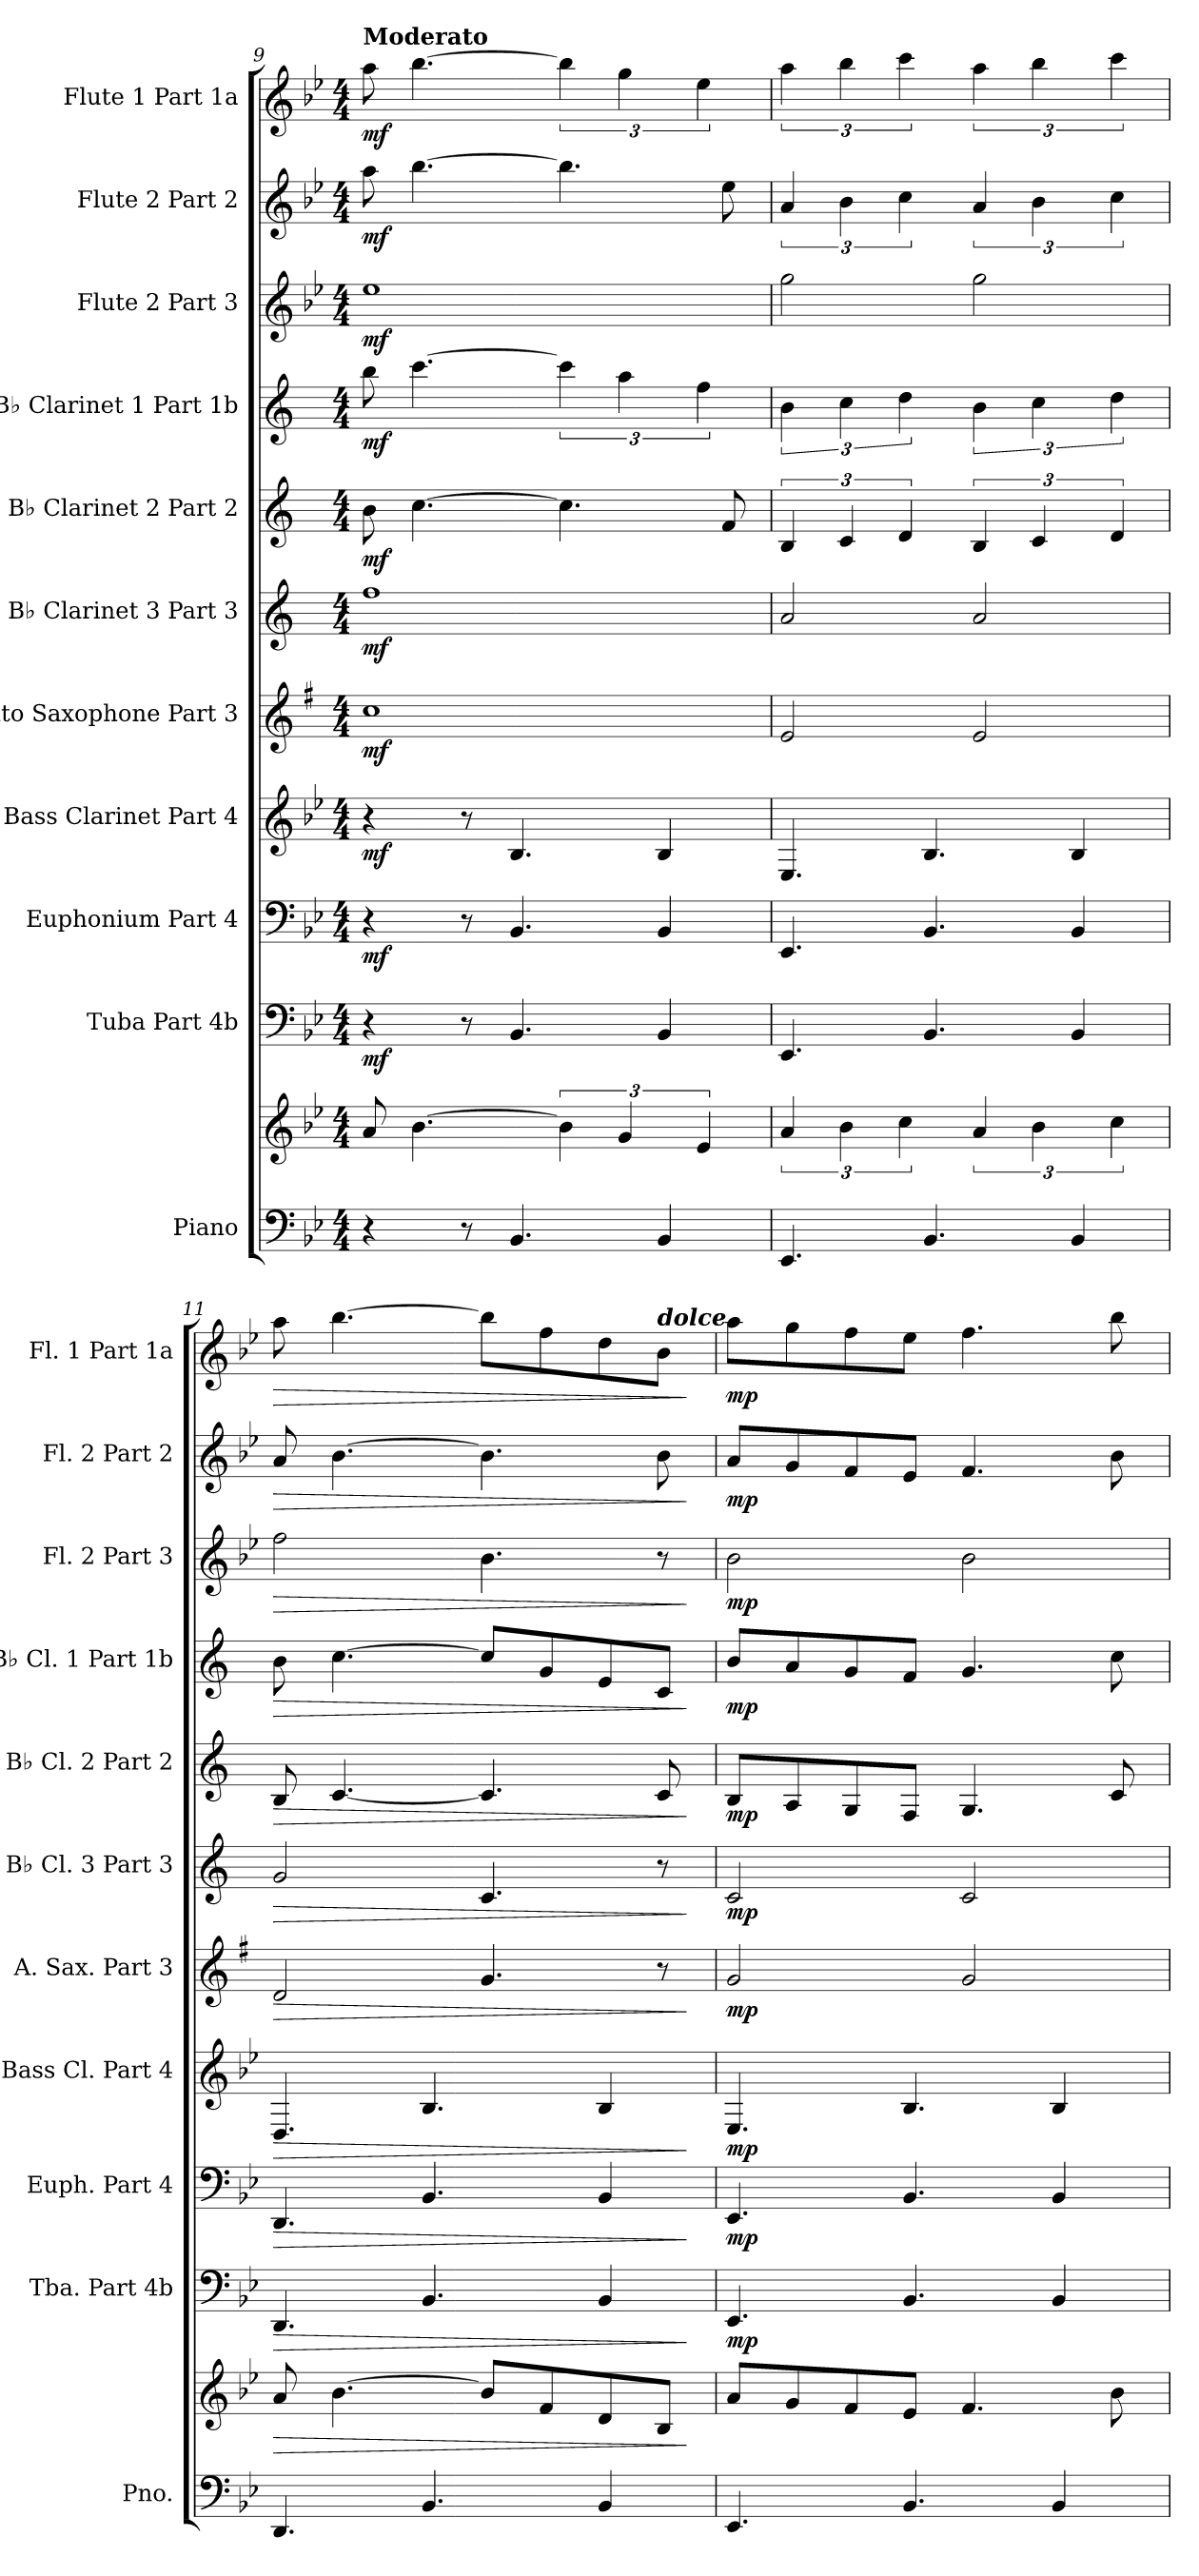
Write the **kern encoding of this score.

**kern	**kern	**dynam	**kern	**dynam	**kern	**dynam	**kern	**dynam	**kern	**dynam	**kern	**dynam	**kern	**dynam	**kern	**dynam	**kern	**dynam	**kern	**dynam	**kern	**dynam
*part11	*part11	*part11	*part10	*part10	*part9	*part9	*part8	*part8	*part7	*part7	*part6	*part6	*part5	*part5	*part4	*part4	*part3	*part3	*part2	*part2	*part1	*part1
*staff12	*staff11	*staff11/12	*staff10	*staff10	*staff9	*staff9	*staff8	*staff8	*staff7	*staff7	*staff6	*staff6	*staff5	*staff5	*staff4	*staff4	*staff3	*staff3	*staff2	*staff2	*staff1	*staff1
*I"Piano	*	*	*I"Tuba Part 4b	*	*I"Euphonium Part 4	*	*I"Bass Clarinet Part 4	*	*I"Alto Saxophone Part 3	*	*I"B♭ Clarinet 3 Part 3	*	*I"B♭ Clarinet 2 Part 2	*	*I"B♭ Clarinet 1 Part 1b	*	*I"Flute 2 Part 3	*	*I"Flute 2 Part 2	*	*I"Flute 1 Part 1a	*
*I'Pno.	*	*	*I'Tba. Part 4b	*	*I'Euph. Part 4	*	*I'Bass Cl. Part 4	*	*I'A. Sax. Part 3	*	*I'B♭ Cl. 3 Part 3	*	*I'B♭ Cl. 2 Part 2	*	*I'B♭ Cl. 1 Part 1b	*	*I'Fl. 2 Part 3	*	*I'Fl. 2 Part 2	*	*I'Fl. 1 Part 1a	*
!!LO:PB:g=z
*clefF4	*clefG2	*	*clefF4	*	*clefF4	*	*clefG2	*	*clefG2	*	*clefG2	*	*clefG2	*	*clefG2	*	*clefG2	*	*clefG2	*	*clefG2	*
*	*	*	*	*	*	*	*ITrd8c14	*	*ITrd5c9	*	*ITrd1c2	*	*ITrd1c2	*	*ITrd1c2	*	*	*	*	*	*	*
*k[b-e-]	*k[b-e-]	*	*k[b-e-]	*	*k[b-e-]	*	*k[b-e-]	*	*k[b-e-]	*	*k[b-e-]	*	*k[b-e-]	*	*k[b-e-]	*	*k[b-e-]	*	*k[b-e-]	*	*k[b-e-]	*
*M4/4	*M4/4	*	*M4/4	*	*M4/4	*	*M4/4	*	*M4/4	*	*M4/4	*	*M4/4	*	*M4/4	*	*M4/4	*	*M4/4	*	*M4/4	*
*MM90	*MM90	*	*MM90	*	*MM90	*	*MM90	*	*MM90	*	*MM90	*	*MM90	*	*MM90	*	*MM90	*	*MM90	*	*MM90	*
=9	=9	=9	=9	=9	=9	=9	=9	=9	=9	=9	=9	=9	=9	=9	=9	=9	=9	=9	=9	=9	=9	=9
!	!	!	!	!	!	!	!	!	!	!	!	!	!	!	!	!	!	!	!	!	!LO:TX:a:B:t=Moderato	!
!	!	!LO:DY:b=2	!	!	!	!	!	!	!	!	!	!	!	!	!	!	!	!	!	!	!	!
!	!	!LO:DY:n=1:b	!	!LO:DY:b	!	!LO:DY:b	!	!LO:DY:b	!	!LO:DY:b	!	!LO:DY:b	!	!LO:DY:b	!	!LO:DY:b	!	!LO:DY:b	!	!LO:DY:b	!	!LO:DY:b
4r	8a/	mf mf	4r	mf	4r	mf	4r	mf	1e-	mf	1ee-	mf	8a\	mf	8aa\	mf	1ee-	mf	8aa\	mf	8aa\	mf
.	[4.b-\	.	.	.	.	.	.	.	.	.	.	.	[4.b-\	.	[4.bb-\	.	.	.	[4.bb-\	.	[4.bb-\	.
8r	.	.	8r	.	8r	.	8r	.	.	.	.	.	.	.	.	.	.	.	.	.	.	.
4.BB-/	.	.	4.BB-/	.	4.BB-/	.	4.BB-/	.	.	.	.	.	.	.	.	.	.	.	.	.	.	.
.	6b-\]	.	.	.	.	.	.	.	.	.	.	.	4.b-\]	.	6bb-\]	.	.	.	4.bb-\]	.	6bb-\]	.
.	6g/	.	.	.	.	.	.	.	.	.	.	.	.	.	6gg\	.	.	.	.	.	6gg\	.
4BB-/	.	.	4BB-/	.	4BB-/	.	4BB-/	.	.	.	.	.	.	.	.	.	.	.	.	.	.	.
.	6e-/	.	.	.	.	.	.	.	.	.	.	.	.	.	6ee-\	.	.	.	.	.	6ee-\	.
.	.	.	.	.	.	.	.	.	.	.	.	.	8e-/	.	.	.	.	.	8ee-\	.	.	.
=10	=10	=10	=10	=10	=10	=10	=10	=10	=10	=10	=10	=10	=10	=10	=10	=10	=10	=10	=10	=10	=10	=10
4.EE-/	6a/	.	4.EE-/	.	4.EE-/	.	4.EE-/	.	2G/	.	2g/	.	6A/	.	6a\	.	2gg\	.	6a/	.	6aa\	.
.	6b-\	.	.	.	.	.	.	.	.	.	.	.	6B-/	.	6b-\	.	.	.	6b-\	.	6bb-\	.
.	6cc\	.	.	.	.	.	.	.	.	.	.	.	6c/	.	6cc\	.	.	.	6cc\	.	6ccc\	.
4.BB-/	.	.	4.BB-/	.	4.BB-/	.	4.BB-/	.	.	.	.	.	.	.	.	.	.	.	.	.	.	.
.	6a/	.	.	.	.	.	.	.	2G/	.	2g/	.	6A/	.	6a\	.	2gg\	.	6a/	.	6aa\	.
.	6b-\	.	.	.	.	.	.	.	.	.	.	.	6B-/	.	6b-\	.	.	.	6b-\	.	6bb-\	.
4BB-/	.	.	4BB-/	.	4BB-/	.	4BB-/	.	.	.	.	.	.	.	.	.	.	.	.	.	.	.
.	6cc\	.	.	.	.	.	.	.	.	.	.	.	6c/	.	6cc\	.	.	.	6cc\	.	6ccc\	.
=11	=11	=11	=11	=11	=11	=11	=11	=11	=11	=11	=11	=11	=11	=11	=11	=11	=11	=11	=11	=11	=11	=11
!	!	!LO:HP:b	!	!LO:HP:b	!	!LO:HP:b	!	!LO:HP:b	!	!LO:HP:b	!	!LO:HP:b	!	!LO:HP:b	!	!LO:HP:b	!	!LO:HP:b	!	!LO:HP:b	!	!LO:HP:b
4.DD/	8a/	>	4.DD/	>	4.DD/	>	4.DD/	>	2F/	>	2f/	>	8A/	>	8a\	>	2ff\	>	8a/	>	8aa\	>
.	[4.b-\	.	.	.	.	.	.	.	.	.	.	.	[4.B-/	.	[4.b-\	.	.	.	[4.b-\	.	[4.bb-\	.
4.BB-/	.	.	4.BB-/	.	4.BB-/	.	4.BB-/	.	.	.	.	.	.	.	.	.	.	.	.	.	.	.
.	8b-/L]	.	.	.	.	.	.	.	4.B-/	.	4.B-/	.	4.B-/]	.	8b-/L]	.	4.b-\	.	4.b-\]	.	8bb-\L]	.
.	8f/	.	.	.	.	.	.	.	.	.	.	.	.	.	8f/	.	.	.	.	.	8ff\	.
4BB-/	8d/	.	4BB-/	.	4BB-/	.	4BB-/	.	.	.	.	.	.	.	8d/	.	.	.	.	.	8dd\	.
!	!	!	!	!	!	!	!	!	!	!	!	!	!	!	!	!	!	!	!	!	!LO:TX:Bi:t=dolce	!
.	8B-/J	.	.	.	.	.	.	.	8r	.	8r	.	8B-/	.	8B-/J	.	8r	.	8b-\	.	8b-\J	.
.	.	]	.	]	.	]	.	]	.	]	.	]	.	]	.	]	.	]	.	]	.	]
=12	=12	=12	=12	=12	=12	=12	=12	=12	=12	=12	=12	=12	=12	=12	=12	=12	=12	=12	=12	=12	=12	=12
!	!	!LO:DY:b=2	!	!	!	!	!	!	!	!	!	!	!	!	!	!	!	!	!	!	!	!
!	!	!LO:DY:n=1:b	!	!LO:DY:b	!	!LO:DY:b	!	!LO:DY:b	!	!LO:DY:b	!	!LO:DY:b	!	!LO:DY:b	!	!LO:DY:b	!	!LO:DY:b	!	!LO:DY:b	!	!LO:DY:b
4.EE-/	8a/L	mp mp	4.EE-/	mp	4.EE-/	mp	4.EE-/	mp	2B-/	mp	2B-/	mp	8A/L	mp	8a/L	mp	2b-\	mp	8a/L	mp	8aa\L	mp
.	8g/	.	.	.	.	.	.	.	.	.	.	.	8G/	.	8g/	.	.	.	8g/	.	8gg\	.
.	8f/	.	.	.	.	.	.	.	.	.	.	.	8F/	.	8f/	.	.	.	8f/	.	8ff\	.
4.BB-/	8e-/J	.	4.BB-/	.	4.BB-/	.	4.BB-/	.	.	.	.	.	8E-/J	.	8e-/J	.	.	.	8e-/J	.	8ee-\J	.
.	4.f/	.	.	.	.	.	.	.	2B-/	.	2B-/	.	4.F/	.	4.f/	.	2b-\	.	4.f/	.	4.ff\	.
4BB-/	.	.	4BB-/	.	4BB-/	.	4BB-/	.	.	.	.	.	.	.	.	.	.	.	.	.	.	.
.	8b-\	.	.	.	.	.	.	.	.	.	.	.	8B-/	.	8b-\	.	.	.	8b-\	.	8bb-\	.
=	=	=	=	=	=	=	=	=	=	=	=	=	=	=	=	=	=	=	=	=	=	=
*-	*-	*-	*-	*-	*-	*-	*-	*-	*-	*-	*-	*-	*-	*-	*-	*-	*-	*-	*-	*-	*-	*-
